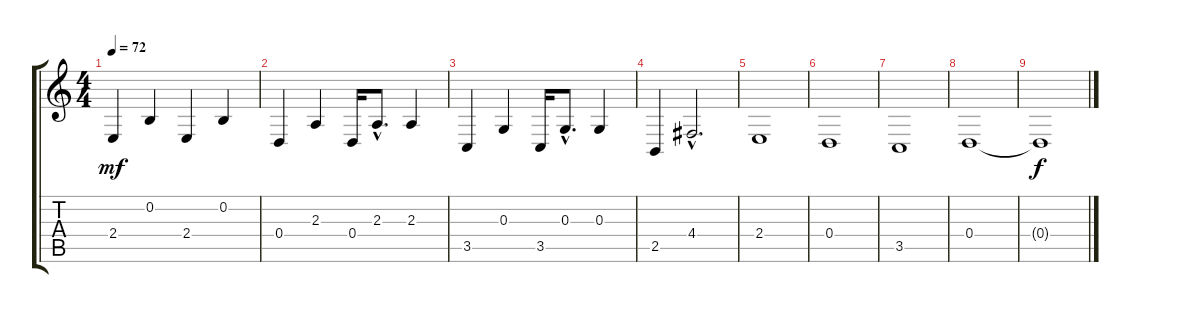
\track "" {instrument acousticgrandpiano}
\staff {score tabs}
\tuning (E4 B3 G3 D3 A2 E2) {hide}
\ts (4 4)
\tempo 72
\clef g2
\ks c
2.4.4{dy mf} 0.2.4 2.4.4 0.2.4 |
0.4.4 2.3.4 0.4.16 2.3{hac}.8{d} 2.3.4 |
3.5.4 0.3.4 3.5.16 0.3{hac}.8{d} 0.3.4 |
2.5.4 4.4{hac}.2{d} |
2.4.1 |
0.4.1 |
3.5.1 |
0.4.1 |
0.4{t}.1{dy f}
